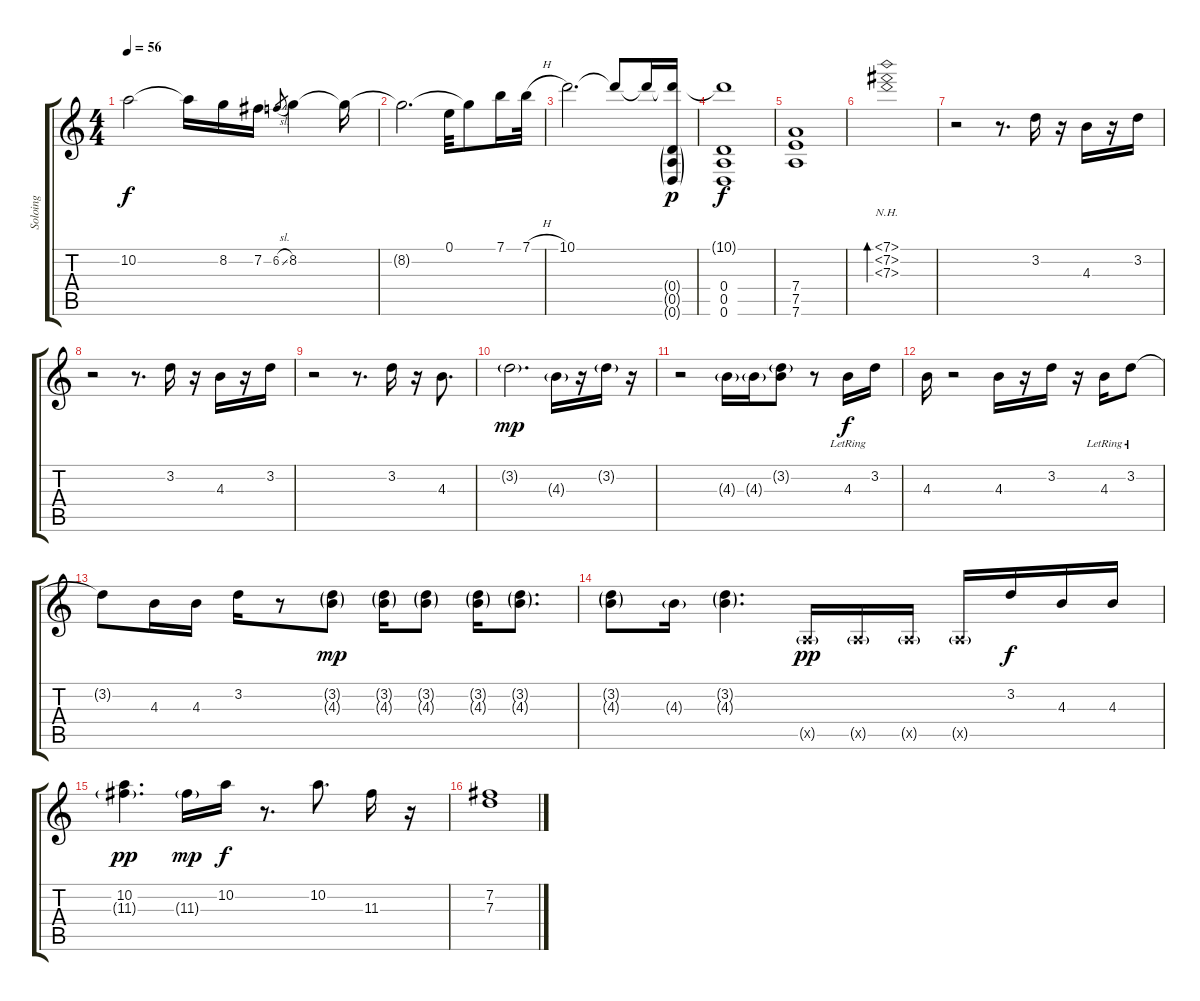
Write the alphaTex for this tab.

\track ("Soloing" "Soloing") {instrument overdrivenguitar}
\staff {score tabs}
\tuning (E4 B3 G3 D3 A2 D2) {hide}
\ts (4 4)
\tempo 56
\clef g2
\ks c
10.2{t}.2{dy f} 10.2{t}.16 8.2.16 7.2.16 6.2{sl}.8{gr} 8.2.4 8.2{t}.16 |
8.2{t}.2{d} 0.1.32 8.2{t}.8 7.1.16 7.1{h}.32 |
10.1.2{d} 10.1{t}.8 10.1{t}.16 (10.1{t} 0.4{g} 0.5{g} 0.6{g}).16{dy p} |
(10.1{t} 0.4 0.5 0.6).1{dy f} |
(7.4 7.5 7.6).1 |
(7.1{nh} 7.2{nh} 7.3{nh}).1{bd 120} |
r.2 r.8{d} 3.2.16 r.16 4.3.16 r.16 3.2.16 |
r.2 r.8{d} 3.2.16 r.16 4.3.16 r.16 3.2.16 |
r.2 r.8{d} 3.2.16 r.16 4.3.8{d} |
3.2{g}.2{d dy mp} 4.3{g}.16 r.16 3.2{g}.16 r.16 |
r.2 4.3{g}.16 4.3{g}.16 (3.2{g} 4.3{t}).8 r.8 4.3{lr}.16{dy f} 3.2.16 |
4.3.16 r.2 4.3.16 r.16 3.2.16 r.16 4.3{lr}.16 3.2{lr}.8 |
3.2{t}.8 4.3.16 4.3.16 3.2.16 r.8 (3.2{g} 4.3{g}).8{dy mp} (3.2{g} 4.3{g}).16 (3.2{g} 4.3{g}).8 (3.2{g} 4.3{g}).16 (3.2{g} 4.3{g}).8{d} |
(3.2{g} 4.3{g}).8 4.3{g}.16 (3.2{g} 4.3{g}).4{d} 0.5{g x}.16{dy pp} 0.5{g x}.16 0.5{g x}.16 0.5{g x}.16 3.2.16{dy f} 4.3.16 4.3.16 |
(10.2 11.3{g}).4{d dy pp} 11.3{g}.16{dy mp} 10.2.16{dy f} r.8{d} 10.2.8{d} 11.3.16 r.16 |
(7.2 7.3).1
